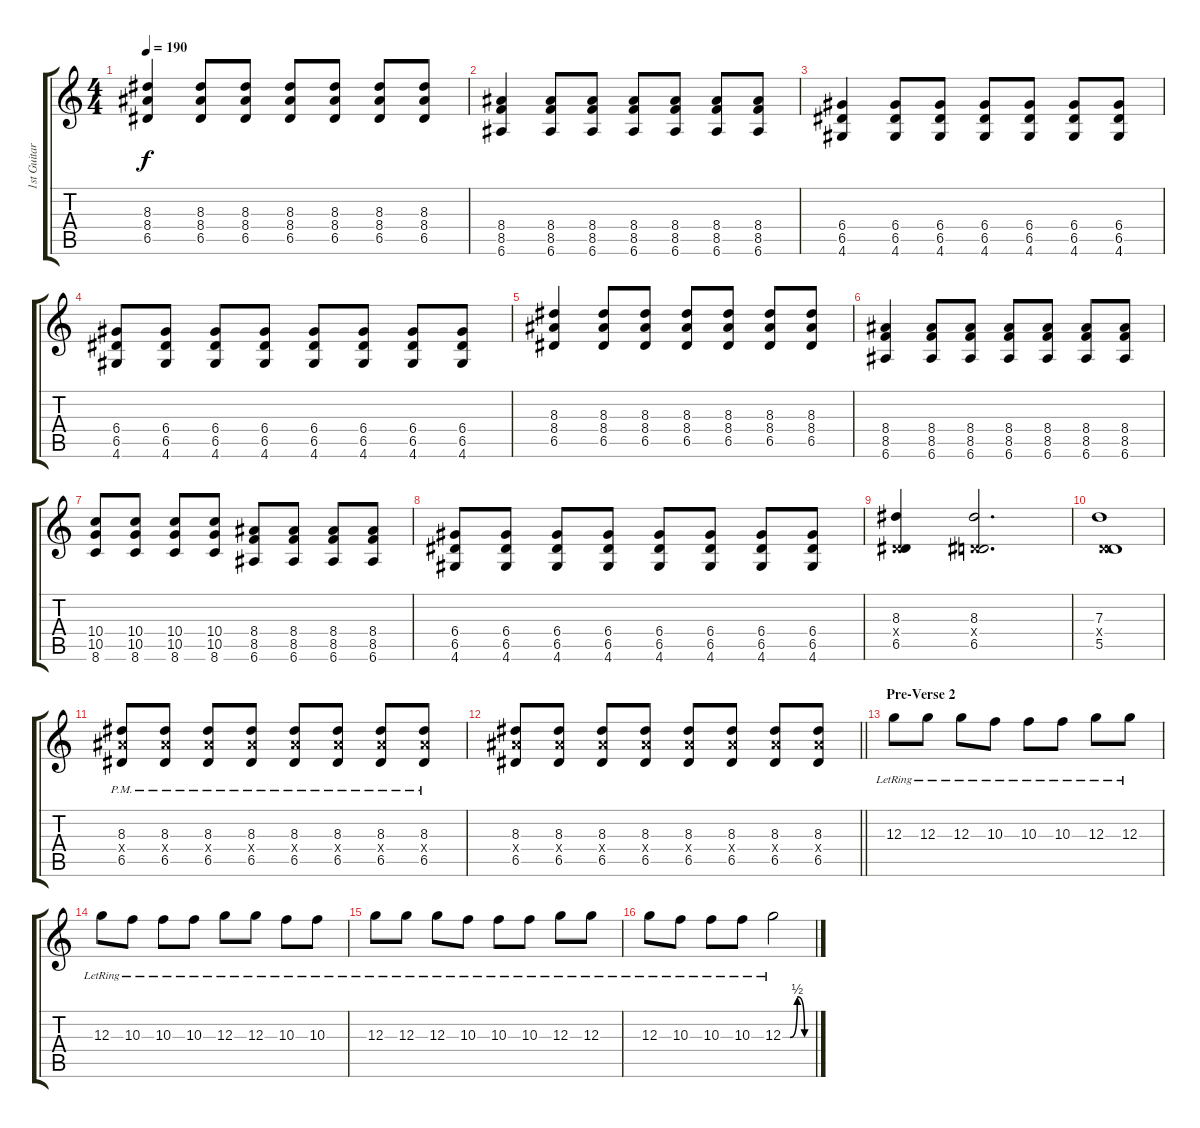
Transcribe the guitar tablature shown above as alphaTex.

\track ("1st Guitar" "1st Guitar") {instrument distortionguitar}
\staff {score tabs}
\tuning (E4 B3 G3 D3 A2 E2) {hide}
\ts (4 4)
\tempo 190
\clef g2
\ks c
(8.3 8.4 6.5).4{dy f} (8.3 8.4 6.5).8 (8.3 8.4 6.5).8 (8.3 8.4 6.5).8 (8.3 8.4 6.5).8 (8.3 8.4 6.5).8 (8.3 8.4 6.5).8 |
(8.4 8.5 6.6).4 (8.4 8.5 6.6).8 (8.4 8.5 6.6).8 (8.4 8.5 6.6).8 (8.4 8.5 6.6).8 (8.4 8.5 6.6).8 (8.4 8.5 6.6).8 |
(6.4 6.5 4.6).4 (6.4 6.5 4.6).8 (6.4 6.5 4.6).8 (6.4 6.5 4.6).8 (6.4 6.5 4.6).8 (6.4 6.5 4.6).8 (6.4 6.5 4.6).8 |
(6.4 6.5 4.6).8 (6.4 6.5 4.6).8 (6.4 6.5 4.6).8 (6.4 6.5 4.6).8 (6.4 6.5 4.6).8 (6.4 6.5 4.6).8 (6.4 6.5 4.6).8 (6.4 6.5 4.6).8 |
(8.3 8.4 6.5).4 (8.3 8.4 6.5).8 (8.3 8.4 6.5).8 (8.3 8.4 6.5).8 (8.3 8.4 6.5).8 (8.3 8.4 6.5).8 (8.3 8.4 6.5).8 |
(8.4 8.5 6.6).4 (8.4 8.5 6.6).8 (8.4 8.5 6.6).8 (8.4 8.5 6.6).8 (8.4 8.5 6.6).8 (8.4 8.5 6.6).8 (8.4 8.5 6.6).8 |
(10.4 10.5 8.6).8 (10.4 10.5 8.6).8 (10.4 10.5 8.6).8 (10.4 10.5 8.6).8 (8.4 8.5 6.6).8 (8.4 8.5 6.6).8 (8.4 8.5 6.6).8 (8.4 8.5 6.6).8 |
(6.4 6.5 4.6).8 (6.4 6.5 4.6).8 (6.4 6.5 4.6).8 (6.4 6.5 4.6).8 (6.4 6.5 4.6).8 (6.4 6.5 4.6).8 (6.4 6.5 4.6).8 (6.4 6.5 4.6).8 |
(8.3 0.4{x} 6.5).4 (8.3 0.4{x} 6.5).2{d} |
(7.3 0.4{x} 5.5).1 |
(8.3{pm} 8.4{pm x} 6.5{pm}).8 (8.3{pm} 8.4{pm x} 6.5{pm}).8 (8.3{pm} 8.4{pm x} 6.5{pm}).8 (8.3{pm} 8.4{pm x} 6.5{pm}).8 (8.3{pm} 8.4{pm x} 6.5{pm}).8 (8.3{pm} 8.4{pm x} 6.5{pm}).8 (8.3{pm} 8.4{pm x} 6.5{pm}).8 (8.3{pm} 8.4{pm x} 6.5{pm}).8 |
\barLineRight lightlight
(8.3 8.4{x} 6.5).8 (8.3 8.4{x} 6.5).8 (8.3 8.4{x} 6.5).8 (8.3 8.4{x} 6.5).8 (8.3 8.4{x} 6.5).8 (8.3 8.4{x} 6.5).8 (8.3 8.4{x} 6.5).8 (8.3 8.4{x} 6.5).8 |
\section ("" "Pre-Verse 2")
12.3{lr}.8 12.3{lr}.8 12.3{lr}.8 10.3{lr}.8 10.3{lr}.8 10.3{lr}.8 12.3{lr}.8 12.3{lr}.8 |
12.3{lr}.8{beam merge} 10.3{lr}.8 10.3{lr}.8 10.3{lr}.8 12.3{lr}.8{beam merge} 12.3{lr}.8 10.3{lr}.8 10.3{lr}.8 |
12.3{lr}.8 12.3{lr}.8 12.3{lr}.8 10.3{lr}.8 10.3{lr}.8 10.3{lr}.8 12.3{lr}.8 12.3{lr}.8 |
12.3{lr}.8{beam merge} 10.3{lr}.8 10.3{lr}.8 10.3{lr}.8 12.3{be (custom 0 0 15 0 30 2 45 0 60 0) lr}.2
